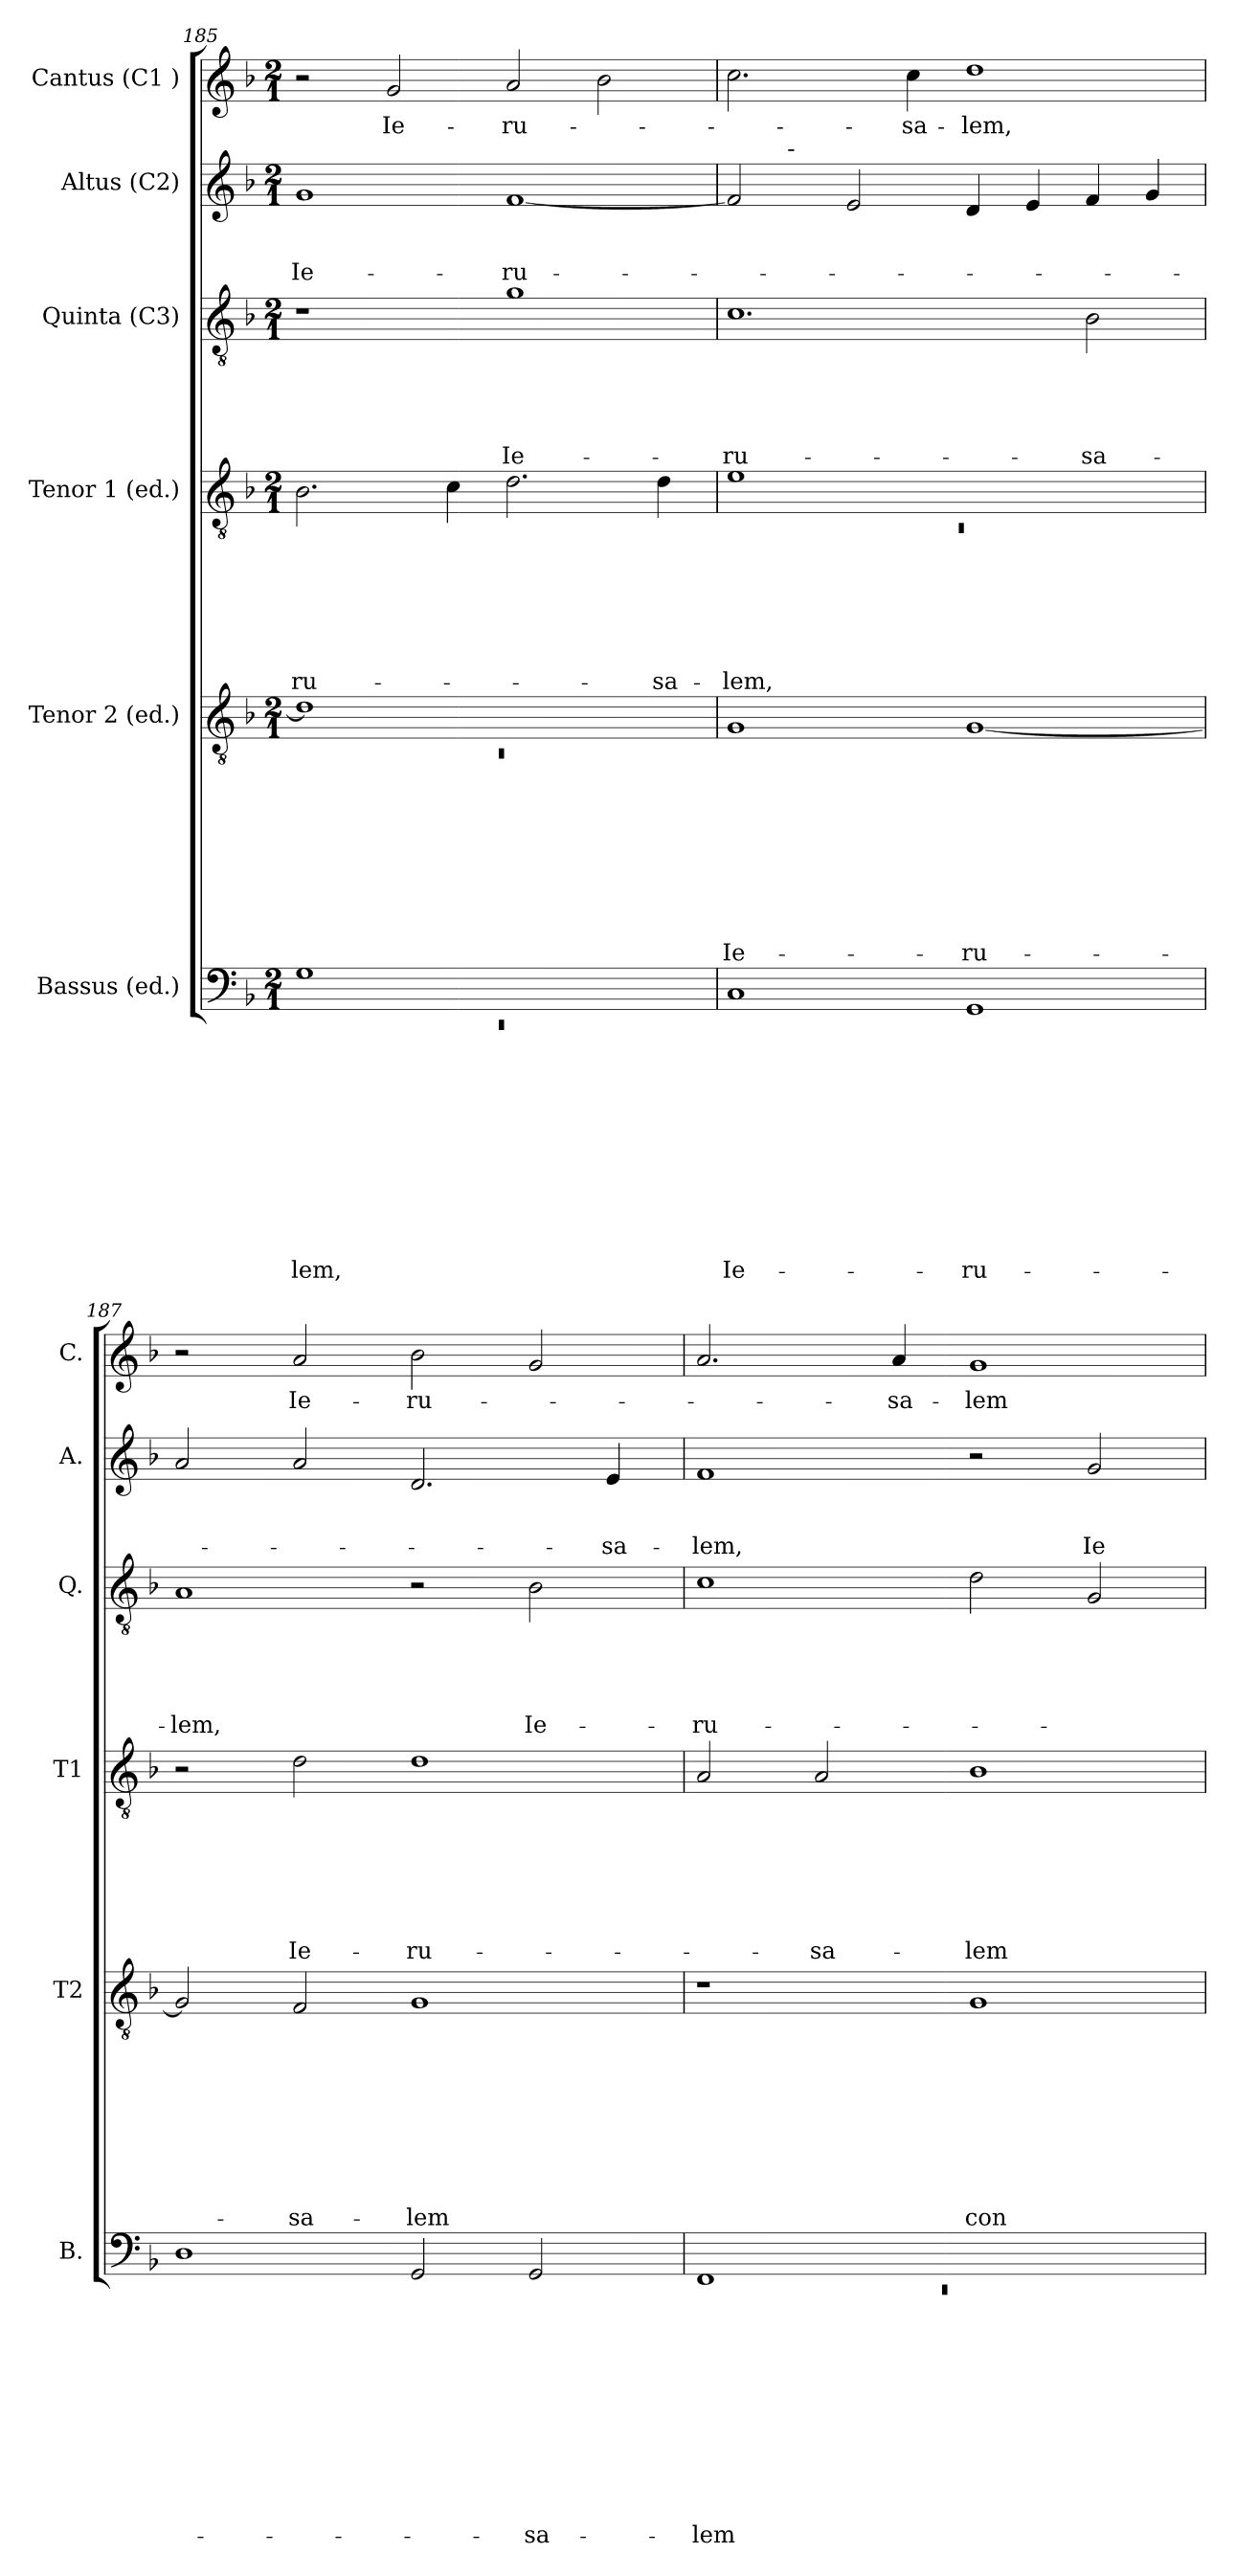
**kern	**text	**text	**text	**text	**text	**text	**text	**text	**text	**text	**text	**kern	**text	**text	**text	**text	**text	**text	**text	**text	**text	**kern	**text	**text	**text	**text	**text	**text	**text	**kern	**text	**text	**text	**text	**text	**kern	**text	**text	**text	**kern	**text
*part6	*part6	*part6	*part6	*part6	*part6	*part6	*part6	*part6	*part6	*part6	*part6	*part5	*part5	*part5	*part5	*part5	*part5	*part5	*part5	*part5	*part5	*part4	*part4	*part4	*part4	*part4	*part4	*part4	*part4	*part3	*part3	*part3	*part3	*part3	*part3	*part2	*part2	*part2	*part2	*part1	*part1
*staff6	*staff6	*staff6	*staff6	*staff6	*staff6	*staff6	*staff6	*staff6	*staff6	*staff6	*staff6	*staff5	*staff5	*staff5	*staff5	*staff5	*staff5	*staff5	*staff5	*staff5	*staff5	*staff4	*staff4	*staff4	*staff4	*staff4	*staff4	*staff4	*staff4	*staff3	*staff3	*staff3	*staff3	*staff3	*staff3	*staff2	*staff2	*staff2	*staff2	*staff1	*staff1
*I"Bassus (ed.)	*	*	*	*	*	*	*	*	*	*	*	*I"Tenor 2 (ed.)	*	*	*	*	*	*	*	*	*	*I"Tenor 1 (ed.)	*	*	*	*	*	*	*	*I"Quinta (C3)	*	*	*	*	*	*I"Altus (C2)	*	*	*	*I"Cantus (C1 )	*
*I'B.	*	*	*	*	*	*	*	*	*	*	*	*I'T2	*	*	*	*	*	*	*	*	*	*I'T1	*	*	*	*	*	*	*	*I'Q.	*	*	*	*	*	*I'A.	*	*	*	*I'C.	*
*clefF4	*	*	*	*	*	*	*	*	*	*	*	*clefGv2	*	*	*	*	*	*	*	*	*	*clefGv2	*	*	*	*	*	*	*	*clefGv2	*	*	*	*	*	*clefG2	*	*	*	*clefG2	*
*k[b-]	*	*	*	*	*	*	*	*	*	*	*	*k[b-]	*	*	*	*	*	*	*	*	*	*k[b-]	*	*	*	*	*	*	*	*k[b-]	*	*	*	*	*	*k[b-]	*	*	*	*k[b-]	*
*F:	*	*	*	*	*	*	*	*	*	*	*	*F:	*	*	*	*	*	*	*	*	*	*F:	*	*	*	*	*	*	*	*F:	*	*	*	*	*	*F:	*	*	*	*F:	*
*M2/1	*	*	*	*	*	*	*	*	*	*	*	*M2/1	*	*	*	*	*	*	*	*	*	*M2/1	*	*	*	*	*	*	*	*M2/1	*	*	*	*	*	*M2/1	*	*	*	*M2/1	*
=185	=185	=185	=185	=185	=185	=185	=185	=185	=185	=185	=185	=185	=185	=185	=185	=185	=185	=185	=185	=185	=185	=185	=185	=185	=185	=185	=185	=185	=185	=185	=185	=185	=185	=185	=185	=185	=185	=185	=185	=185	=185
*^	*	*	*	*	*	*	*	*	*	*	*	*^	*	*	*	*	*	*	*	*	*	*	*	*	*	*	*	*	*	*	*	*	*	*	*	*	*	*	*	*	*
!	!LO:N:vis=1	!	!	!	!	!	!	!	!	!	!	!LO:LY:b	!	!LO:N:vis=1	!	!	!	!	!	!	!	!	!	!	!	!	!	!	!	!	!LO:LY:b	!	!	!	!	!	!	!	!	!	!LO:LY:b	!	!
1G	0rEE	.	.	.	.	.	.	.	.	.	.	-lem,	1d]	0rC	.	.	.	.	.	.	.	.	.	2.B-\	.	.	.	.	.	.	-ru-	1r	.	.	.	.	.	1g	.	.	Ie-	2r	.
!	!	!	!	!	!	!	!	!	!	!	!	!	!	!	!	!	!	!	!	!	!	!	!	!	!	!	!	!	!	!	!	!	!	!	!	!	!	!	!	!	!	!	!LO:LY:b
.	.	.	.	.	.	.	.	.	.	.	.	.	.	.	.	.	.	.	.	.	.	.	.	.	.	.	.	.	.	.	.	.	.	.	.	.	.	.	.	.	.	2g/	Ie-
.	.	.	.	.	.	.	.	.	.	.	.	.	.	.	.	.	.	.	.	.	.	.	.	4c\	.	.	.	.	.	.	.	.	.	.	.	.	.	.	.	.	.	.	.
!	!	!	!	!	!	!	!	!	!	!	!	!	!	!	!	!	!	!	!	!	!	!	!	!	!	!	!	!	!	!	!	!	!	!	!	!	!LO:LY:b	!	!	!	!LO:LY:b	!	!LO:LY:b
1ryy	.	.	.	.	.	.	.	.	.	.	.	.	1ryy	.	.	.	.	.	.	.	.	.	.	2.d\	.	.	.	.	.	.	.	1g	.	.	.	.	Ie-	[<1f	.	.	-ru-	2a/	-ru-
.	.	.	.	.	.	.	.	.	.	.	.	.	.	.	.	.	.	.	.	.	.	.	.	.	.	.	.	.	.	.	.	.	.	.	.	.	.	.	.	.	.	2b-\	.
!	!	!	!	!	!	!	!	!	!	!	!	!	!	!	!	!	!	!	!	!	!	!	!	!	!	!	!	!	!	!	!LO:LY:b	!	!	!	!	!	!	!	!	!	!	!	!
.	.	.	.	.	.	.	.	.	.	.	.	.	.	.	.	.	.	.	.	.	.	.	.	4d\	.	.	.	.	.	.	-sa-	.	.	.	.	.	.	.	.	.	.	.	.
*v	*v	*	*	*	*	*	*	*	*	*	*	*	*	*	*	*	*	*	*	*	*	*	*	*	*	*	*	*	*	*	*	*	*	*	*	*	*	*	*	*	*	*	*
*	*	*	*	*	*	*	*	*	*	*	*	*v	*v	*	*	*	*	*	*	*	*	*	*	*	*	*	*	*	*	*	*	*	*	*	*	*	*	*	*	*	*	*
!!LO:LB:g=z
=186	=186	=186	=186	=186	=186	=186	=186	=186	=186	=186	=186	=186	=186	=186	=186	=186	=186	=186	=186	=186	=186	=186	=186	=186	=186	=186	=186	=186	=186	=186	=186	=186	=186	=186	=186	=186	=186	=186	=186	=186	=186
*	*	*	*	*	*	*	*	*	*	*	*	*	*	*	*	*	*	*	*	*	*	*^	*	*	*	*	*	*	*	*	*	*	*	*	*	*	*	*	*	*	*
!	!	!	!	!	!	!	!	!	!	!	!LO:LY:b	!	!	!	!	!	!	!	!	!	!LO:LY:b	!	!LO:N:vis=1	!	!	!	!	!	!	!LO:LY:b	!	!	!	!	!	!LO:LY:b	!	!	!	!	!	!
*	*	*	*	*	*	*	*	*	*	*	*	*	*	*	*	*	*	*	*	*	*	*	*	*	*	*	*	*	*	*	*	*	*	*	*	*	*^	*	*	*	*	*
1C	.	.	.	.	.	.	.	.	.	.	Ie-	1G	.	.	.	.	.	.	.	.	Ie-	1e	0rC	.	.	.	.	.	.	-lem,	1.c	.	.	.	.	-ru-	2f/]	4ryy	.	.	.	2.cc\	.
!	!	!	!	!	!	!	!	!	!	!	!	!	!	!	!	!	!	!	!	!	!	!	!	!	!	!	!	!	!	!	!	!	!	!	!	!	!	!LO:TX:a:t=-	!	!	!	!	!
.	.	.	.	.	.	.	.	.	.	.	.	.	.	.	.	.	.	.	.	.	.	.	.	.	.	.	.	.	.	.	.	.	.	.	.	.	.	1..ryy	.	.	.	.	.
.	.	.	.	.	.	.	.	.	.	.	.	.	.	.	.	.	.	.	.	.	.	.	.	.	.	.	.	.	.	.	.	.	.	.	.	.	2e/	.	.	.	.	.	.
!	!	!	!	!	!	!	!	!	!	!	!	!	!	!	!	!	!	!	!	!	!	!	!	!	!	!	!	!	!	!	!	!	!	!	!	!	!	!	!	!	!	!	!LO:LY:b
.	.	.	.	.	.	.	.	.	.	.	.	.	.	.	.	.	.	.	.	.	.	.	.	.	.	.	.	.	.	.	.	.	.	.	.	.	.	.	.	.	.	4cc\	-sa-
!	!	!	!	!	!	!	!	!	!	!	!LO:LY:b	!	!	!	!	!	!	!	!	!	!LO:LY:b	!	!	!	!	!	!	!	!	!	!	!	!	!	!	!	!	!	!	!	!	!	!LO:LY:b
1GG	.	.	.	.	.	.	.	.	.	.	-ru-	[<1G	.	.	.	.	.	.	.	.	-ru-	1ryy	.	.	.	.	.	.	.	.	.	.	.	.	.	.	4d/	.	.	.	.	1dd	-lem,
.	.	.	.	.	.	.	.	.	.	.	.	.	.	.	.	.	.	.	.	.	.	.	.	.	.	.	.	.	.	.	.	.	.	.	.	.	4e/	.	.	.	.	.	.
!	!	!	!	!	!	!	!	!	!	!	!	!	!	!	!	!	!	!	!	!	!	!	!	!	!	!	!	!	!	!	!	!	!	!	!	!LO:LY:b	!	!	!	!	!	!	!
.	.	.	.	.	.	.	.	.	.	.	.	.	.	.	.	.	.	.	.	.	.	.	.	.	.	.	.	.	.	.	2B-\	.	.	.	.	-sa-	4f/	.	.	.	.	.	.
.	.	.	.	.	.	.	.	.	.	.	.	.	.	.	.	.	.	.	.	.	.	.	.	.	.	.	.	.	.	.	.	.	.	.	.	.	4g/	.	.	.	.	.	.
*	*	*	*	*	*	*	*	*	*	*	*	*	*	*	*	*	*	*	*	*	*	*v	*v	*	*	*	*	*	*	*	*	*	*	*	*	*	*	*	*	*	*	*	*
=187	=187	=187	=187	=187	=187	=187	=187	=187	=187	=187	=187	=187	=187	=187	=187	=187	=187	=187	=187	=187	=187	=187	=187	=187	=187	=187	=187	=187	=187	=187	=187	=187	=187	=187	=187	=187	=187	=187	=187	=187	=187	=187
!	!	!	!	!	!	!	!	!	!	!	!	!	!	!	!	!	!	!	!	!	!	!	!	!	!	!	!	!	!	!	!	!	!	!	!LO:LY:b	!	!	!	!	!	!	!
*	*	*	*	*	*	*	*	*	*	*	*	*	*	*	*	*	*	*	*	*	*	*	*	*	*	*	*	*	*	*	*	*	*	*	*	*v	*v	*	*	*	*	*
1D	.	.	.	.	.	.	.	.	.	.	.	2G/]	.	.	.	.	.	.	.	.	.	2r	.	.	.	.	.	.	.	1A	.	.	.	.	-lem,	2a/	.	.	.	2r	.
!	!	!	!	!	!	!	!	!	!	!	!	!	!	!	!	!	!	!	!	!	!LO:LY:b	!	!	!	!	!	!	!	!LO:LY:b	!	!	!	!	!	!	!	!	!	!	!	!LO:LY:b
.	.	.	.	.	.	.	.	.	.	.	.	2F/	.	.	.	.	.	.	.	.	-sa-	2d\	.	.	.	.	.	.	Ie-	.	.	.	.	.	.	2a/	.	.	.	2a/	Ie-
!	!	!	!	!	!	!	!	!	!	!	!	!	!	!	!	!	!	!	!	!	!LO:LY:b	!	!	!	!	!	!	!	!LO:LY:b	!	!	!	!	!	!	!	!	!	!	!	!LO:LY:b
2GG/	.	.	.	.	.	.	.	.	.	.	.	1G	.	.	.	.	.	.	.	.	-lem	1d	.	.	.	.	.	.	-ru-	2r	.	.	.	.	.	2.d/	.	.	.	2b-\	-ru-
!	!	!	!	!	!	!	!	!	!	!	!LO:LY:b	!	!	!	!	!	!	!	!	!	!	!	!	!	!	!	!	!	!	!	!	!	!	!	!LO:LY:b	!	!	!	!	!	!
2GG/	.	.	.	.	.	.	.	.	.	.	-sa-	.	.	.	.	.	.	.	.	.	.	.	.	.	.	.	.	.	.	2B-\	.	.	.	.	Ie-	.	.	.	.	2g/	.
!	!	!	!	!	!	!	!	!	!	!	!	!	!	!	!	!	!	!	!	!	!	!	!	!	!	!	!	!	!	!	!	!	!	!	!	!	!	!	!LO:LY:b	!	!
.	.	.	.	.	.	.	.	.	.	.	.	.	.	.	.	.	.	.	.	.	.	.	.	.	.	.	.	.	.	.	.	.	.	.	.	4e/	.	.	-sa-	.	.
=188	=188	=188	=188	=188	=188	=188	=188	=188	=188	=188	=188	=188	=188	=188	=188	=188	=188	=188	=188	=188	=188	=188	=188	=188	=188	=188	=188	=188	=188	=188	=188	=188	=188	=188	=188	=188	=188	=188	=188	=188	=188
*^	*	*	*	*	*	*	*	*	*	*	*	*	*	*	*	*	*	*	*	*	*	*	*	*	*	*	*	*	*	*	*	*	*	*	*	*	*	*	*	*	*
!	!LO:N:vis=1	!	!	!	!	!	!	!	!	!	!	!LO:LY:b	!	!	!	!	!	!	!	!	!	!	!	!	!	!	!	!	!	!	!	!	!	!	!	!LO:LY:b	!	!	!	!LO:LY:b	!	!
1FF	0rEE	.	.	.	.	.	.	.	.	.	.	-lem	1r	.	.	.	.	.	.	.	.	.	2A/	.	.	.	.	.	.	.	1c	.	.	.	.	-ru-	1f	.	.	-lem,	2.a/	.
!	!	!	!	!	!	!	!	!	!	!	!	!	!	!	!	!	!	!	!	!	!	!	!	!	!	!	!	!	!	!LO:LY:b	!	!	!	!	!	!	!	!	!	!	!	!
.	.	.	.	.	.	.	.	.	.	.	.	.	.	.	.	.	.	.	.	.	.	.	2A/	.	.	.	.	.	.	-sa-	.	.	.	.	.	.	.	.	.	.	.	.
!	!	!	!	!	!	!	!	!	!	!	!	!	!	!	!	!	!	!	!	!	!	!	!	!	!	!	!	!	!	!	!	!	!	!	!	!	!	!	!	!	!	!LO:LY:b
.	.	.	.	.	.	.	.	.	.	.	.	.	.	.	.	.	.	.	.	.	.	.	.	.	.	.	.	.	.	.	.	.	.	.	.	.	.	.	.	.	4a/	-sa-
!	!	!	!	!	!	!	!	!	!	!	!	!	!	!	!	!	!	!	!	!	!	!LO:LY:b	!	!	!	!	!	!	!	!LO:LY:b	!	!	!	!	!	!	!	!	!	!	!	!LO:LY:b:rj
1ryy	.	.	.	.	.	.	.	.	.	.	.	.	1G	.	.	.	.	.	.	.	.	con-	1B-	.	.	.	.	.	.	-lem	2d\	.	.	.	.	.	2r	.	.	.	1g	-lem
!	!	!	!	!	!	!	!	!	!	!	!	!	!	!	!	!	!	!	!	!	!	!	!	!	!	!	!	!	!	!	!	!	!	!	!	!	!	!	!	!LO:LY:b	!	!
.	.	.	.	.	.	.	.	.	.	.	.	.	.	.	.	.	.	.	.	.	.	.	.	.	.	.	.	.	.	.	2G/	.	.	.	.	.	2g/	.	.	Ie-	.	.
*v	*v	*	*	*	*	*	*	*	*	*	*	*	*	*	*	*	*	*	*	*	*	*	*	*	*	*	*	*	*	*	*	*	*	*	*	*	*	*	*	*	*	*
=	=	=	=	=	=	=	=	=	=	=	=	=	=	=	=	=	=	=	=	=	=	=	=	=	=	=	=	=	=	=	=	=	=	=	=	=	=	=	=	=	=
*-	*-	*-	*-	*-	*-	*-	*-	*-	*-	*-	*-	*-	*-	*-	*-	*-	*-	*-	*-	*-	*-	*-	*-	*-	*-	*-	*-	*-	*-	*-	*-	*-	*-	*-	*-	*-	*-	*-	*-	*-	*-
